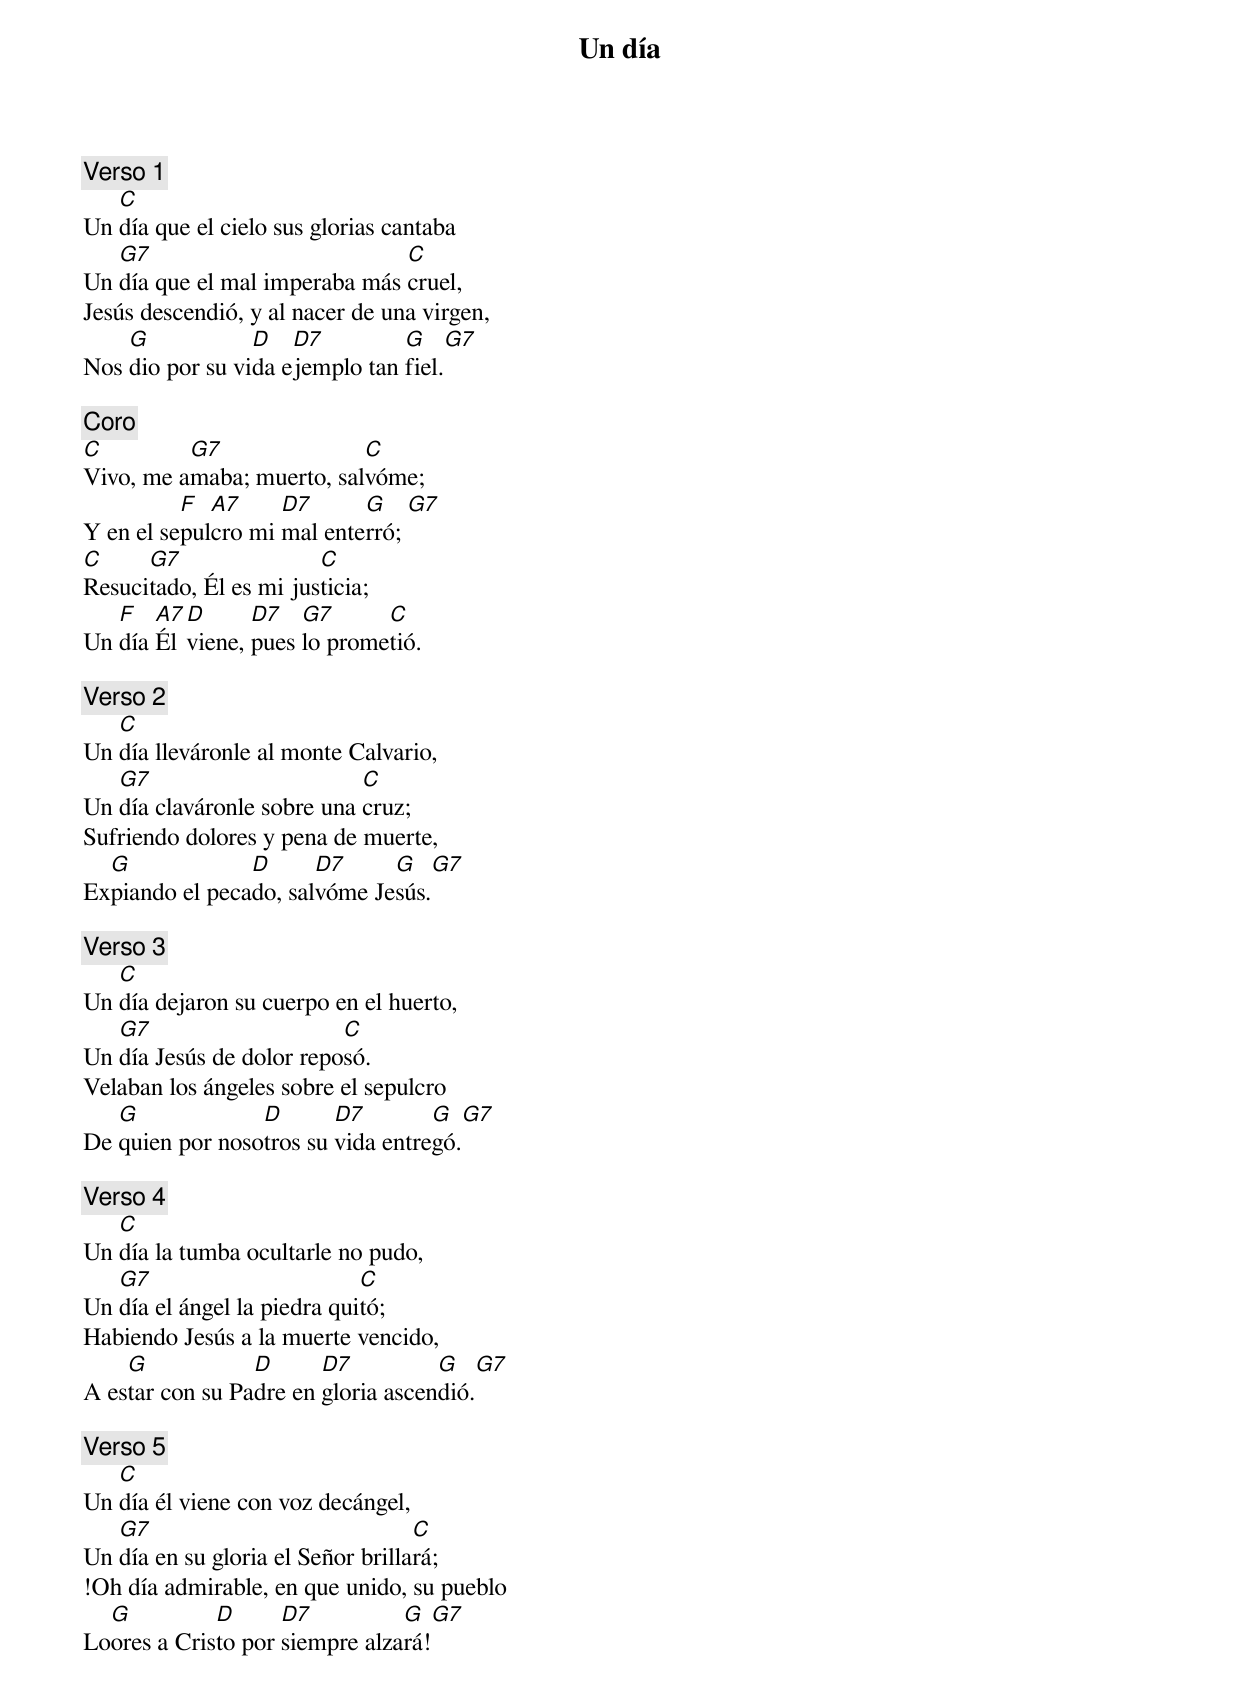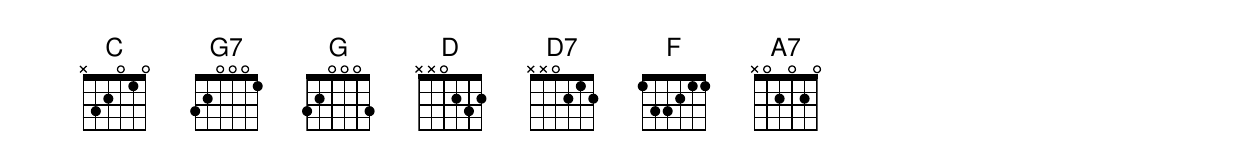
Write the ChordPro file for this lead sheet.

{title: Un día}

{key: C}
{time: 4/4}

{comment: Verso 1}
Un [C]día que el cielo sus glorias cantaba
Un [G7]día que el mal imperaba más [C]cruel,
Jesús descendió, y al nacer de una virgen,
Nos [G]dio por su vi[D]da e[D7]jemplo tan [G]fiel.[G7]

{comment: Coro}
[C]Vivo, me a[G7]maba; muerto, sal[C]vóme;
Y en el se[F]pul[A7]cro mi [D7]mal ente[G]rró; [G7]
[C]Resuci[G7]tado, Él es mi jus[C]ticia;
Un [F]día [A7]Él [D]viene, [D7]pues [G7]lo prome[C]tió.

{comment: Verso 2}
Un [C]día lleváronle al monte Calvario,
Un [G7]día claváronle sobre una [C]cruz;
Sufriendo dolores y pena de muerte,
Ex[G]piando el peca[D]do, sal[D7]vóme Je[G]sús.[G7]

{comment: Verso 3}
Un [C]día dejaron su cuerpo en el huerto,
Un [G7]día Jesús de dolor repo[C]só.
Velaban los ángeles sobre el sepulcro
De [G]quien por noso[D]tros su [D7]vida entre[G]gó.[G7]

{comment: Verso 4}
Un [C]día la tumba ocultarle no pudo,
Un [G7]día el ángel la piedra qui[C]tó;
Habiendo Jesús a la muerte vencido,
A es[G]tar con su Pa[D]dre en [D7]gloria ascen[G]dió.[G7]

{comment: Verso 5}
Un [C]día él viene con voz decángel,
Un [G7]día en su gloria el Señor brilla[C]rá;
!Oh día admirable, en que unido, su pueblo
Lo[G]ores a Cris[D]to por [D7]siempre alza[G]rá![G7]
